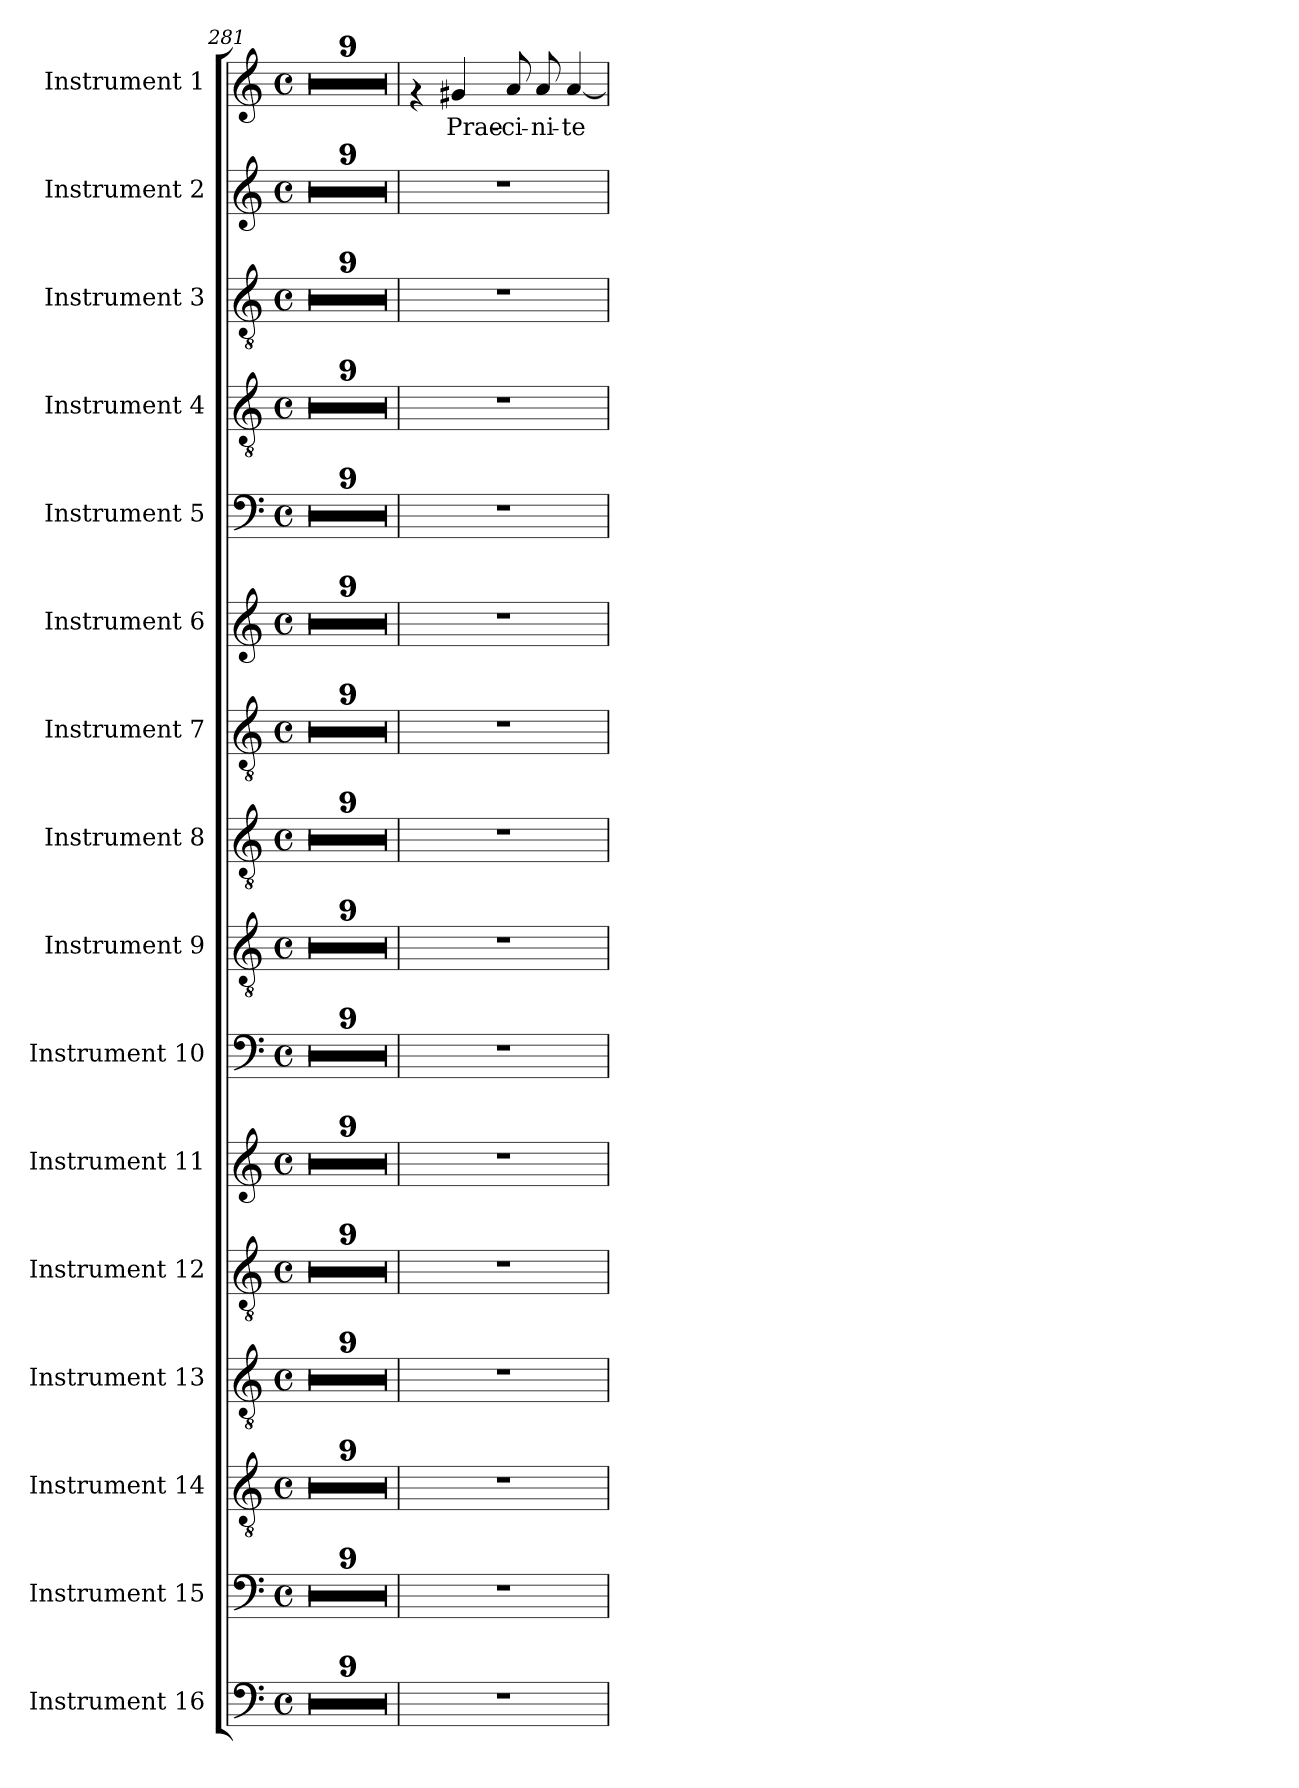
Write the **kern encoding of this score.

**kern	**kern	**kern	**kern	**kern	**kern	**kern	**kern	**kern	**kern	**kern	**kern	**kern	**kern	**kern	**kern	**text
*part16	*part15	*part14	*part13	*part12	*part11	*part10	*part9	*part8	*part7	*part6	*part5	*part4	*part3	*part2	*part1	*part1
*staff16	*staff15	*staff14	*staff13	*staff12	*staff11	*staff10	*staff9	*staff8	*staff7	*staff6	*staff5	*staff4	*staff3	*staff2	*staff1	*staff1
*I"Instrument 16	*I"Instrument 15	*I"Instrument 14	*I"Instrument 13	*I"Instrument 12	*I"Instrument 11	*I"Instrument 10	*I"Instrument 9	*I"Instrument 8	*I"Instrument 7	*I"Instrument 6	*I"Instrument 5	*I"Instrument 4	*I"Instrument 3	*I"Instrument 2	*I"Instrument 1	*
*clefF4	*clefF4	*clefGv2	*clefGv2	*clefGv2	*clefG2	*clefF4	*clefGv2	*clefGv2	*clefGv2	*clefG2	*clefF4	*clefGv2	*clefGv2	*clefG2	*clefG2	*
*k[]	*k[]	*k[]	*k[]	*k[]	*k[]	*k[]	*k[]	*k[]	*k[]	*k[]	*k[]	*k[]	*k[]	*k[]	*k[]	*
*C:	*C:	*C:	*C:	*C:	*C:	*C:	*C:	*C:	*C:	*C:	*C:	*C:	*C:	*C:	*C:	*
*M4/4	*M4/4	*M4/4	*M4/4	*M4/4	*M4/4	*M4/4	*M4/4	*M4/4	*M4/4	*M4/4	*M4/4	*M4/4	*M4/4	*M4/4	*M4/4	*
*met(c)	*met(c)	*met(c)	*met(c)	*met(c)	*met(c)	*met(c)	*met(c)	*met(c)	*met(c)	*met(c)	*met(c)	*met(c)	*met(c)	*met(c)	*met(c)	*
=281	=281	=281	=281	=281	=281	=281	=281	=281	=281	=281	=281	=281	=281	=281	=281	=281
1r	1r	1r	1r	1r	1r	1r	1r	1r	1r	1r	1r	1r	1r	1r	1r	.
=282	=282	=282	=282	=282	=282	=282	=282	=282	=282	=282	=282	=282	=282	=282	=282	=282
1r	1r	1r	1r	1r	1r	1r	1r	1r	1r	1r	1r	1r	1r	1r	1r	.
=283	=283	=283	=283	=283	=283	=283	=283	=283	=283	=283	=283	=283	=283	=283	=283	=283
1r	1r	1r	1r	1r	1r	1r	1r	1r	1r	1r	1r	1r	1r	1r	1r	.
=284	=284	=284	=284	=284	=284	=284	=284	=284	=284	=284	=284	=284	=284	=284	=284	=284
1r	1r	1r	1r	1r	1r	1r	1r	1r	1r	1r	1r	1r	1r	1r	1r	.
=285	=285	=285	=285	=285	=285	=285	=285	=285	=285	=285	=285	=285	=285	=285	=285	=285
1r	1r	1r	1r	1r	1r	1r	1r	1r	1r	1r	1r	1r	1r	1r	1r	.
=286	=286	=286	=286	=286	=286	=286	=286	=286	=286	=286	=286	=286	=286	=286	=286	=286
1r	1r	1r	1r	1r	1r	1r	1r	1r	1r	1r	1r	1r	1r	1r	1r	.
=287	=287	=287	=287	=287	=287	=287	=287	=287	=287	=287	=287	=287	=287	=287	=287	=287
1r	1r	1r	1r	1r	1r	1r	1r	1r	1r	1r	1r	1r	1r	1r	1r	.
=288	=288	=288	=288	=288	=288	=288	=288	=288	=288	=288	=288	=288	=288	=288	=288	=288
1r	1r	1r	1r	1r	1r	1r	1r	1r	1r	1r	1r	1r	1r	1r	1r	.
=289	=289	=289	=289	=289	=289	=289	=289	=289	=289	=289	=289	=289	=289	=289	=289	=289
1r	1r	1r	1r	1r	1r	1r	1r	1r	1r	1r	1r	1r	1r	1r	1r	.
=290	=290	=290	=290	=290	=290	=290	=290	=290	=290	=290	=290	=290	=290	=290	=290	=290
1r	1r	1r	1r	1r	1r	1r	1r	1r	1r	1r	1r	1r	1r	1r	4rf	.
!	!	!	!	!	!	!	!	!	!	!	!	!	!	!	!	!LO:LY:b:cj
.	.	.	.	.	.	.	.	.	.	.	.	.	.	.	4g#X/	Prae-
!	!	!	!	!	!	!	!	!	!	!	!	!	!	!	!	!LO:LY:b:cj
.	.	.	.	.	.	.	.	.	.	.	.	.	.	.	8a/	-ci-
!	!	!	!	!	!	!	!	!	!	!	!	!	!	!	!	!LO:LY:b:cj
.	.	.	.	.	.	.	.	.	.	.	.	.	.	.	8a/	-ni-
!	!	!	!	!	!	!	!	!	!	!	!	!	!	!	!	!LO:LY:b:cj
.	.	.	.	.	.	.	.	.	.	.	.	.	.	.	[<4a/	-te
=	=	=	=	=	=	=	=	=	=	=	=	=	=	=	=	=
*-	*-	*-	*-	*-	*-	*-	*-	*-	*-	*-	*-	*-	*-	*-	*-	*-
